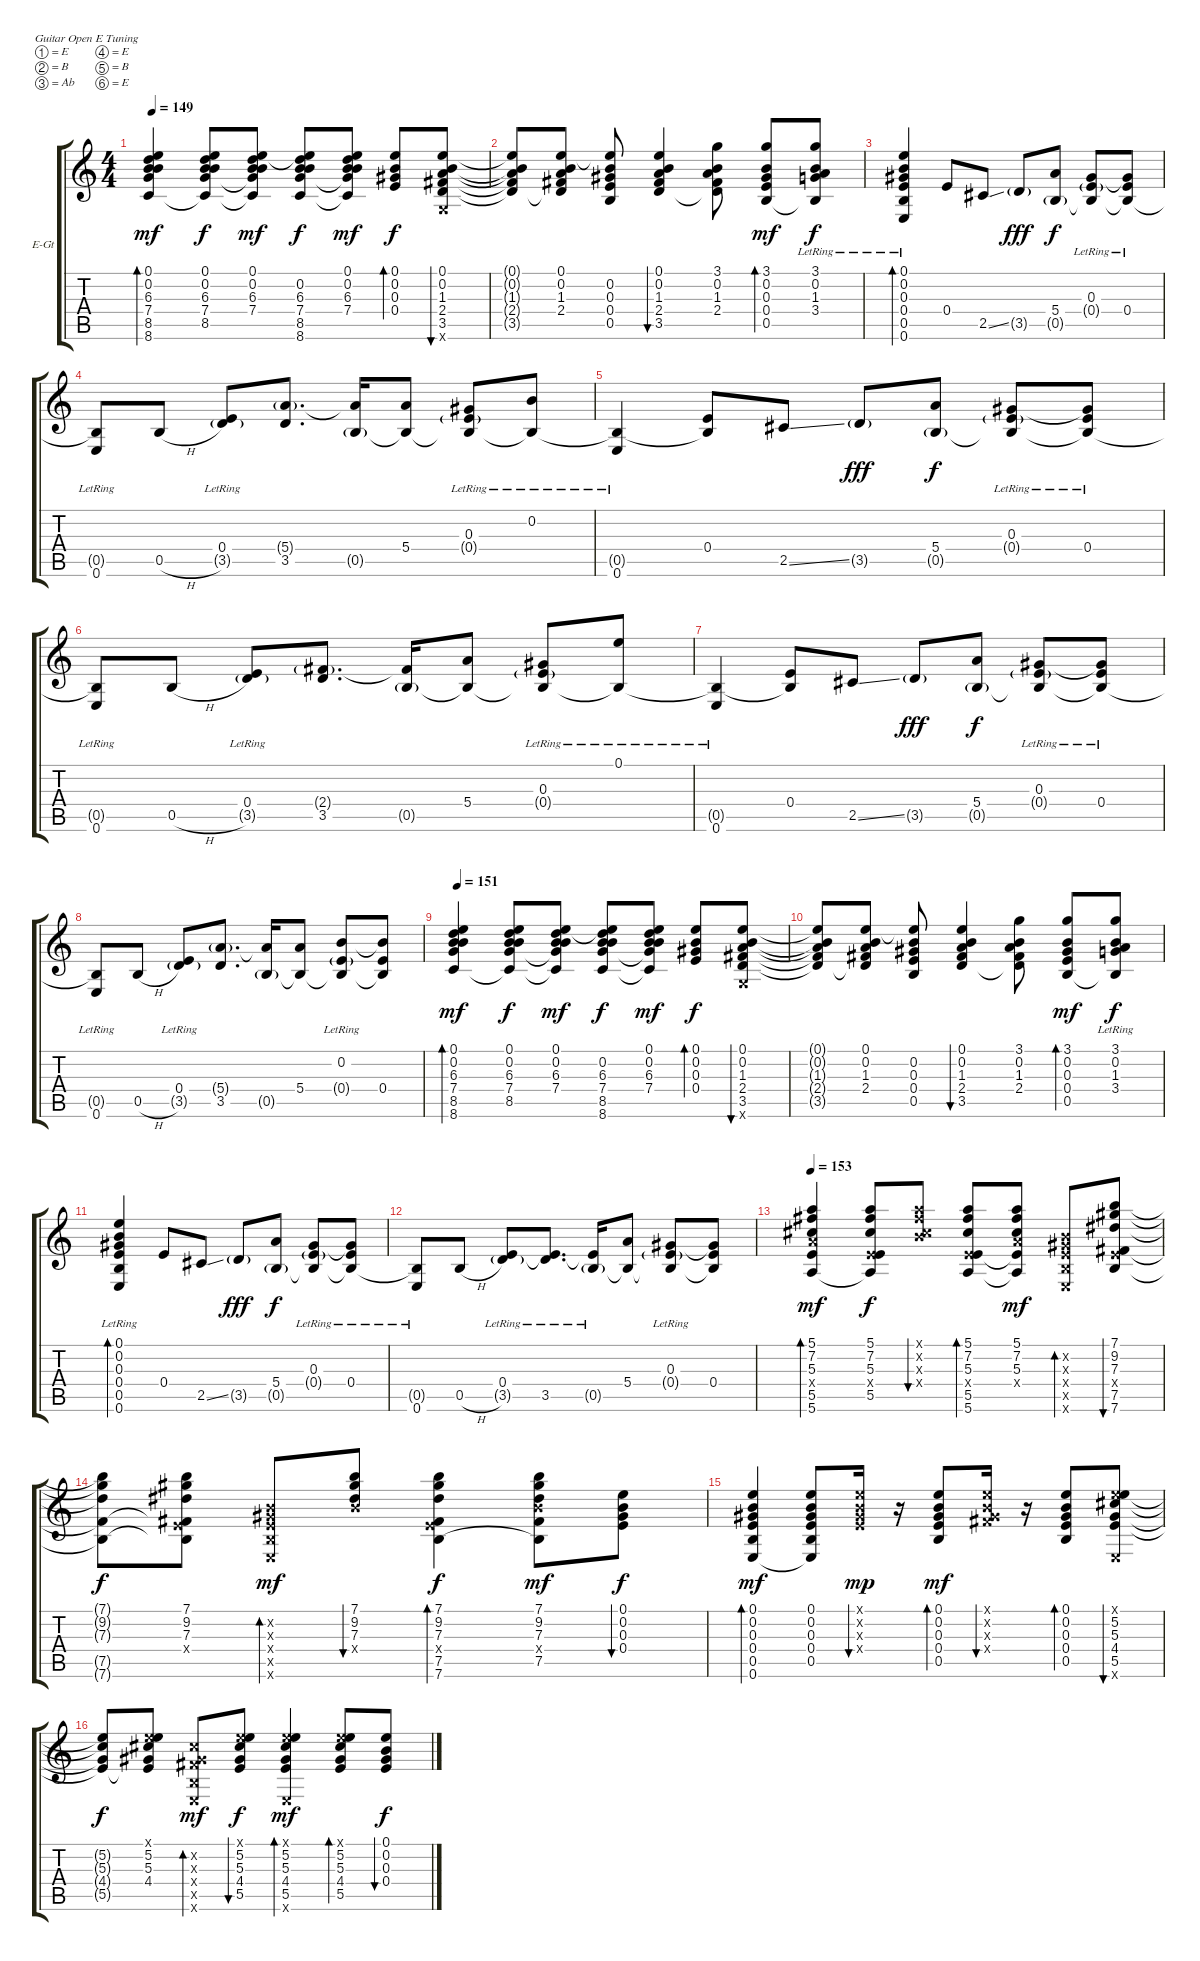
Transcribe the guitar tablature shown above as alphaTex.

\bracketExtendMode groupsimilarinstruments
\firstSystemTrackNameOrientation horizontal
\otherSystemsTrackNameOrientation horizontal
\track ("guitar" "E-Gt") {instrument electricguitarclean}
\staff {score tabs}
\tuning (E4 B3 Ab3 E3 B2 E2)
\ts (4 4)
\tempo 149
\clef g2
\ks c
(0.1 0.2 6.3 7.4 8.5 8.6).4{bd 30 dy mf} (0.1 0.2 6.3 7.4 8.5 8.6{t}).8{dy f} (0.1 0.2 6.3 7.4 8.5{t} 8.6{t}).8{dy mf} (0.1{t} 0.2 6.3 7.4 8.5 8.6).8{dy f} (0.1 0.2 6.3 7.4 8.5{t} 8.6{t}).8{dy mf} (0.1 0.2 0.3 0.4).8{bd 30 dy f} (0.1 0.2 1.3 2.4 3.5 3.6{x}).8{bu 30} |
(0.1{t} 0.2{t} 1.3{t} 2.4{t} 3.5{t}).8 (0.1 0.2 1.3 2.4 3.5{t}).8 (0.1{t} 0.2 0.3 0.4 0.5).8 (0.1 0.2 1.3 2.4 3.5).4{bu 30} (3.1 0.2 1.3 2.4 3.5{t}).8 (3.1 0.2 0.3 0.4 0.5).8{bd 30 dy mf} (3.1{lr} 0.2{lr} 1.3{lr} 3.4 0.5{t}).8{dy f} |
(0.1{lr} 0.2{lr} 0.3{lr} 0.4 0.5{lr} 0.6{lr}).4{bd 30} 0.4.8 2.5{ss}.8 3.5{g}.8{dy fff} (5.4 0.5{g}).8{dy f} (0.3{lr} 0.4{g} 0.5{t}).8 (0.3{lr t} 0.4{lr} 0.5{t}).8 |
(0.5{t} 0.6{lr}).8 0.5{h}.8 (0.4{lr} 3.5{g}).8 (5.4{g} 3.5).8{d} (5.4{t} 0.5{g}).16 (5.4 0.5{t}).8 (0.3{lr} 0.4{g lr} 0.5{t}).8 (0.2{lr} 0.5{t}).8 |
(0.5{t} 0.6{lr}).4 (0.4 0.5{t}).8 2.5{ss}.8 3.5{g}.8{dy fff} (5.4 0.5{g}).8{dy f} (0.3{lr} 0.4{g lr} 0.5{t}).8 (0.3{lr t} 0.4{lr} 0.5{t}).8 |
(0.5{t} 0.6{lr}).8 0.5{h}.8 (0.4{lr} 3.5{g}).8 (2.4{g} 3.5).8{d} (2.4{t} 0.5{g}).16 (5.4 0.5{t}).8 (0.3{lr} 0.4{g lr} 0.5{t}).8 (0.1{lr} 0.5{t}).8 |
(0.5{t} 0.6{lr}).4 (0.4 0.5{t}).8 2.5{ss}.8 3.5{g}.8{dy fff} (5.4 0.5{g}).8{dy f} (0.3{lr} 0.4{g lr} 0.5{t}).8 (0.3{lr t} 0.4{lr} 0.5{t}).8 |
(0.5{t} 0.6{lr}).8 0.5{h}.8 (0.4{lr} 3.5{g}).8 (5.4{g} 3.5).8{d} (5.4{t} 0.5{g}).16 (5.4 0.5{t}).8 (0.2 0.4{g lr} 0.5{t}).8 (0.2{t} 0.4 0.5{t}).8 |
\tempo 151
(0.1 0.2 6.3 7.4 8.5 8.6).4{bd 30 dy mf} (0.1 0.2 6.3 7.4 8.5 8.6{t}).8{dy f} (0.1 0.2 6.3 7.4 8.5{t} 8.6{t}).8{dy mf} (0.1{t} 0.2 6.3 7.4 8.5 8.6).8{dy f} (0.1 0.2 6.3 7.4 8.5{t} 8.6{t}).8{dy mf} (0.1 0.2 0.3 0.4).8{bd 30 dy f} (0.1 0.2 1.3 2.4 3.5 3.6{x}).8{bu 30} |
(0.1{t} 0.2{t} 1.3{t} 2.4{t} 3.5{t}).8 (0.1 0.2 1.3 2.4 3.5{t}).8 (0.1{t} 0.2 0.3 0.4 0.5).8 (0.1 0.2 1.3 2.4 3.5).4{bu 30} (3.1 0.2 1.3 2.4 3.5{t}).8 (3.1 0.2 0.3 0.4 0.5).8{bd 30 dy mf} (3.1{lr} 0.2{lr} 1.3{lr} 3.4 0.5{t}).8{dy f} |
(0.1{lr} 0.2{lr} 0.3{lr} 0.4 0.5{lr} 0.6{lr}).4{bd 30} 0.4.8 2.5{ss}.8 3.5{g}.8{dy fff} (5.4 0.5{g}).8{dy f} (0.3{lr} 0.4{g} 0.5{t}).8 (0.3{lr t} 0.4{lr} 0.5{t}).8 |
(0.5{t} 0.6{lr}).8 0.5{h}.8 (0.4{lr} 3.5{g}).8 (0.4{lr t} 3.5).8{d} (0.4{lr t} 0.5{g}).16 (5.4 0.5{t}).8 (0.3 0.4{g lr} 0.5{t}).8 (0.3{t} 0.4 0.5{t}).8 |
\tempo 153
(5.1 7.2 5.3 5.4{x} 5.5 5.6).4{bd 30 dy mf} (5.1 7.2 5.3 0.4{x} 5.5 5.6{t}).8{dy f} (5.1{x} 7.2{x} 5.3{x} 7.4{x}).8{bu 30} (5.1 7.2 5.3 0.4{x} 5.5 5.6).8{bd 30} (5.1 7.2 5.3 5.4{x} 5.5{t} 5.6{t}).8{dy mf} (0.2{x} 0.3{x} 0.4{x} 0.5{x} 0.6{x}).8{bd 30} (7.1 9.2 7.3 0.4{x} 7.5 7.6).8{bu 30} |
(7.1{t} 9.2{t} 7.3{t} 7.5{t} 7.6{t}).8{dy f} (7.1 9.2 7.3 0.4{x} 7.5{t} 7.6{t}).8 (0.2{x} 0.3{x} 0.4{x} 0.5{x} 0.6{x}).8{bd 30 dy mf} (7.1 9.2 7.3 7.4{x}).8{bu 30} (7.1 9.2 7.3 0.4{x} 7.5 7.6).4{bd 30 dy f} (7.1 9.2 7.3 7.4{x} 7.5 7.6{t}).8{dy mf} (0.1 0.2 0.3 0.4).8{bu 30 dy f} |
(0.1 0.2 0.3 0.4 0.5 0.6).4{bd 30 dy mf} (0.1 0.2 0.3 0.4 0.5 0.6{t}).8 (0.1{x} 0.2{x} 0.3{x} 0.4{x}).16{bu 30 dy mp} r.16 (0.1 0.2 0.3 0.4 0.5).8{bd 30 dy mf} (0.1{x} 0.2{x} 0.3{x} 2.4{x}).16{bu 30} r.16 (0.1 0.2 0.3 0.4 0.5).8{bd 30} (0.1{x} 5.2 5.3 4.4 5.5 0.6{x}).8{bu 30} |
(5.2{t} 5.3{t} 4.4{t} 5.5{t}).8{dy f} (0.1{x} 5.2 5.3 4.4 5.5{t}).8 (2.2{x} 0.3{x} 2.4{x} 0.5{x} 0.6{x}).8{bd 30 dy mf} (0.1{x} 5.2 5.3 4.4 5.5).8{bu 30 dy f} (0.1{x} 5.2 5.3 4.4 5.5 0.6{x}).4{bd 30 dy mf} (0.1{x} 5.2 5.3 4.4 5.5).8{bd 30} (0.1 0.2 0.3 0.4).8{bu 30 dy f}
